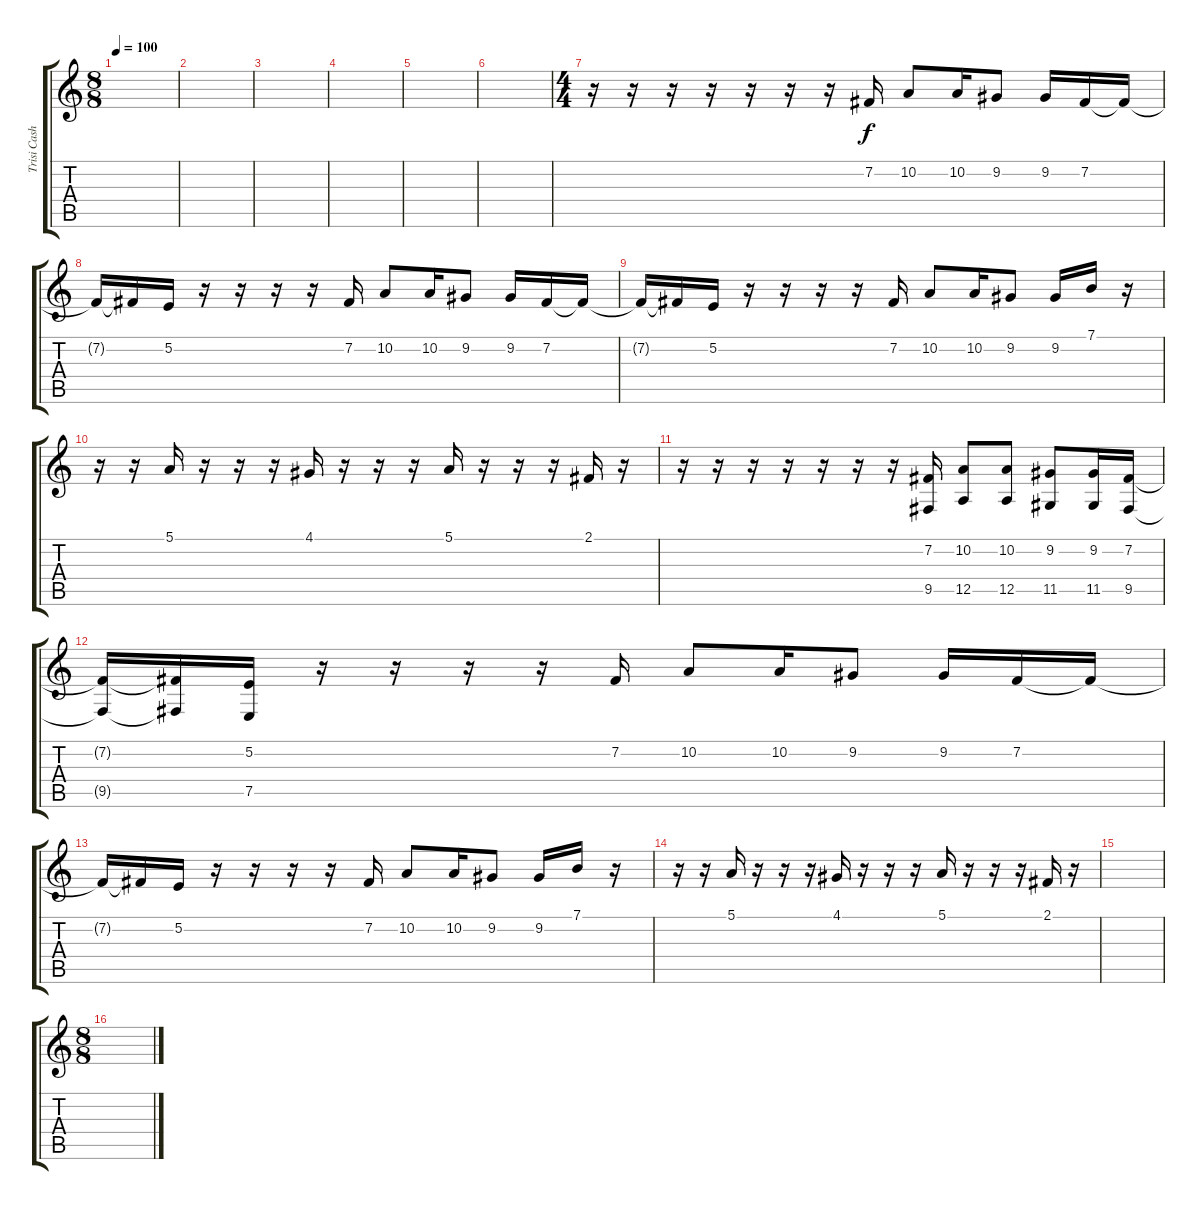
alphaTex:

\track ("Trisi Cash" "Trisi Cash") {instrument tenorsax}
\staff {score tabs}
\tuning (E4 B3 G3 D3 A2 E2) {hide}
\ts (8 8)
\tempo 100
\clef g2
\ks c
|
|
|
|
|
|
\ts (4 4)
r.16{volume 16} r.16 r.16 r.16 r.16 r.16 r.16 7.2.16 10.2.8 10.2.16 9.2.8 9.2.16 7.2.16 7.2{t}.16 |
7.2{t}.16 7.2{t}.16 5.2.16 r.16 r.16 r.16 r.16 7.2.16 10.2.8 10.2.16 9.2.8 9.2.16 7.2.16 7.2{t}.16 |
7.2{t}.16 7.2{t}.16 5.2.16 r.16 r.16 r.16 r.16 7.2.16 10.2.8 10.2.16 9.2.8 9.2.16 7.1.16 r.16 |
r.16 r.16 5.1.16 r.16 r.16 r.16 4.1.16 r.16 r.16 r.16 5.1.16 r.16 r.16 r.16 2.1.16 r.16 |
r.16{volume 16} r.16 r.16 r.16 r.16 r.16 r.16 (7.2 9.5).16 (10.2 12.5).8 (10.2 12.5).8 (9.2 11.5).8 (9.2 11.5).16 (7.2 9.5).16 |
(7.2{t} 9.5{t}).16 (7.2{t} 9.5{t}).16 (5.2 7.5).16 r.16 r.16 r.16 r.16 7.2.16 10.2.8 10.2.16 9.2.8 9.2.16 7.2.16 7.2{t}.16 |
7.2{t}.16 7.2{t}.16 5.2.16 r.16 r.16 r.16 r.16 7.2.16 10.2.8 10.2.16 9.2.8 9.2.16 7.1.16 r.16 |
r.16 r.16 5.1.16 r.16 r.16 r.16 4.1.16 r.16 r.16 r.16 5.1.16 r.16 r.16 r.16 2.1.16 r.16 |
|
\ts (8 8)
